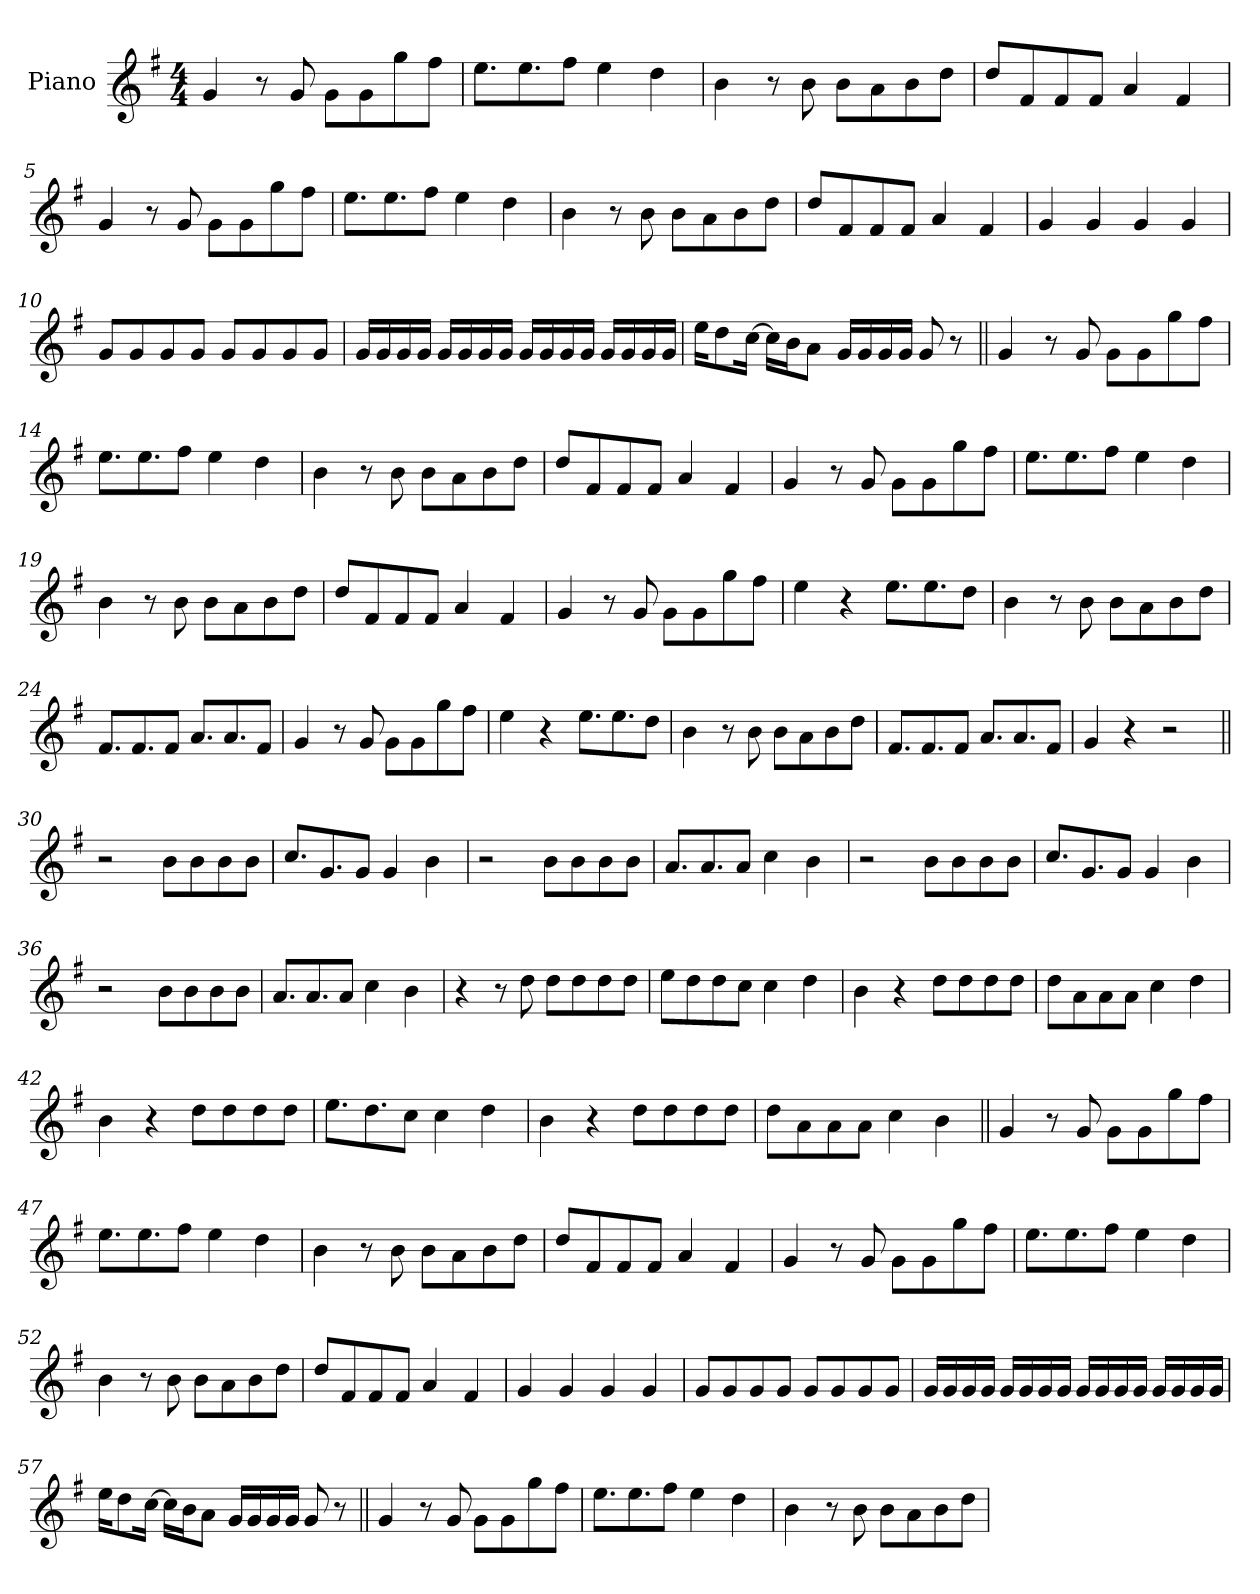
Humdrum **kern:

**kern
*part1
*staff1
*I"Piano
*I'Pno.
*clefG2
*k[f#]
*M4/4
=1
4g
8r
8g
8gL
8g
8gg
8ff#J
=2
8.eeL
8.ee
8ff#J
4ee
4dd
=3
4b
8r
8b
8bL
8a
8b
8ddJ
=4
8ddL
8f#
8f#
8f#J
4a
4f#
=5
4g
8r
8g
8gL
8g
8gg
8ff#J
=6
8.eeL
8.ee
8ff#J
4ee
4dd
=7
4b
8r
8b
8bL
8a
8b
8ddJ
=8
8ddL
8f#
8f#
8f#J
4a
4f#
=9
4g
4g!
4g!
4g!
=10
8g!L
8g!
8g!
8g!J
8g!L
8g!
8g!
8g!J
=11
16g!LL
16g!
16g!
16g!JJ
16g!LL
16g!
16g!
16g!JJ
16g!LL
16g!
16g!
16g!JJ
16g!LL
16g!
16g!
16g!JJ
=12
16eeKL
8dd
[16ccJk
16ccLL]
16bJ
8aJ
16gLL
16g
16g
16gJJ
8g
8r
=13||
4g
8r
8g
8gL
8g
8gg
8ff#J
=14
8.eeL
8.ee
8ff#J
4ee
4dd
=15
4b
8r
8b
8bL
8a
8b
8ddJ
=16
8ddL
8f#
8f#
8f#J
4a
4f#
=17
4g
8r
8g
8gL
8g
8gg
8ff#J
=18
8.eeL
8.ee
8ff#J
4ee
4dd
=19
4b
8r
8b
8bL
8a
8b
8ddJ
=20
8ddL
8f#
8f#
8f#J
4a
4f#
=21
4g
8r
8g
8gL
8g
8gg
8ff#J
=22
4ee
4r
8.eeL
8.ee
8ddJ
=23
4b
8r
8b
8bL
8a
8b
8ddJ
=24
8.f#L
8.f#
8f#J
8.aL
8.a
8f#J
=25
4g
8r
8g
8gL
8g
8gg
8ff#J
=26
4ee
4r
8.eeL
8.ee
8ddJ
=27
4b
8r
8b
8bL
8a
8b
8ddJ
=28
8.f#L
8.f#
8f#J
8.aL
8.a
8f#J
=29
4g
4r
2r
=30||
2r
8bL
8b
8b
8bJ
=31
8.ccL
8.g
8gJ
4g
4b
=32
2r
8bL
8b
8b
8bJ
=33
8.aL
8.a
8aJ
4cc
4b
=34
2r
8bL
8b
8b
8bJ
=35
8.ccL
8.g
8gJ
4g
4b
=36
2r
8bL
8b
8b
8bJ
=37
8.aL
8.a
8aJ
4cc
4b
=38
4r
8r
8dd
8ddL
8dd
8dd
8ddJ
=39
8eeL
8dd
8dd
8ccJ
4cc
4dd
=40
4b
4r
8ddL
8dd
8dd
8ddJ
=41
8ddL
8a
8a
8aJ
4cc
4dd
=42
4b
4r
8ddL
8dd
8dd
8ddJ
=43
8.eeL
8.dd
8ccJ
4cc
4dd
=44
4b
4r
8ddL
8dd
8dd
8ddJ
=45
8ddL
8a
8a
8aJ
4cc
4b
=46||
4g
8r
8g
8gL
8g
8gg
8ff#J
=47
8.eeL
8.ee
8ff#J
4ee
4dd
=48
4b
8r
8b
8bL
8a
8b
8ddJ
=49
8ddL
8f#
8f#
8f#J
4a
4f#
=50
4g
8r
8g
8gL
8g
8gg
8ff#J
=51
8.eeL
8.ee
8ff#J
4ee
4dd
=52
4b
8r
8b
8bL
8a
8b
8ddJ
=53
8ddL
8f#
8f#
8f#J
4a
4f#
=54
4g
4g!
4g!
4g!
=55
8g!L
8g!
8g!
8g!J
8g!L
8g!
8g!
8g!J
=56
16g!LL
16g!
16g!
16g!JJ
16g!LL
16g!
16g!
16g!JJ
16g!LL
16g!
16g!
16g!JJ
16g!LL
16g!
16g!
16g!JJ
=57
16eeKL
8dd
[16ccJk
16ccLL]
16bJ
8aJ
16gLL
16g
16g
16gJJ
8g
8r
=58||
4g
8r
8g
8gL
8g
8gg
8ff#J
=59
8.eeL
8.ee
8ff#J
4ee
4dd
=60
4b
8r
8b
8bL
8a
8b
8ddJ
=
*-
